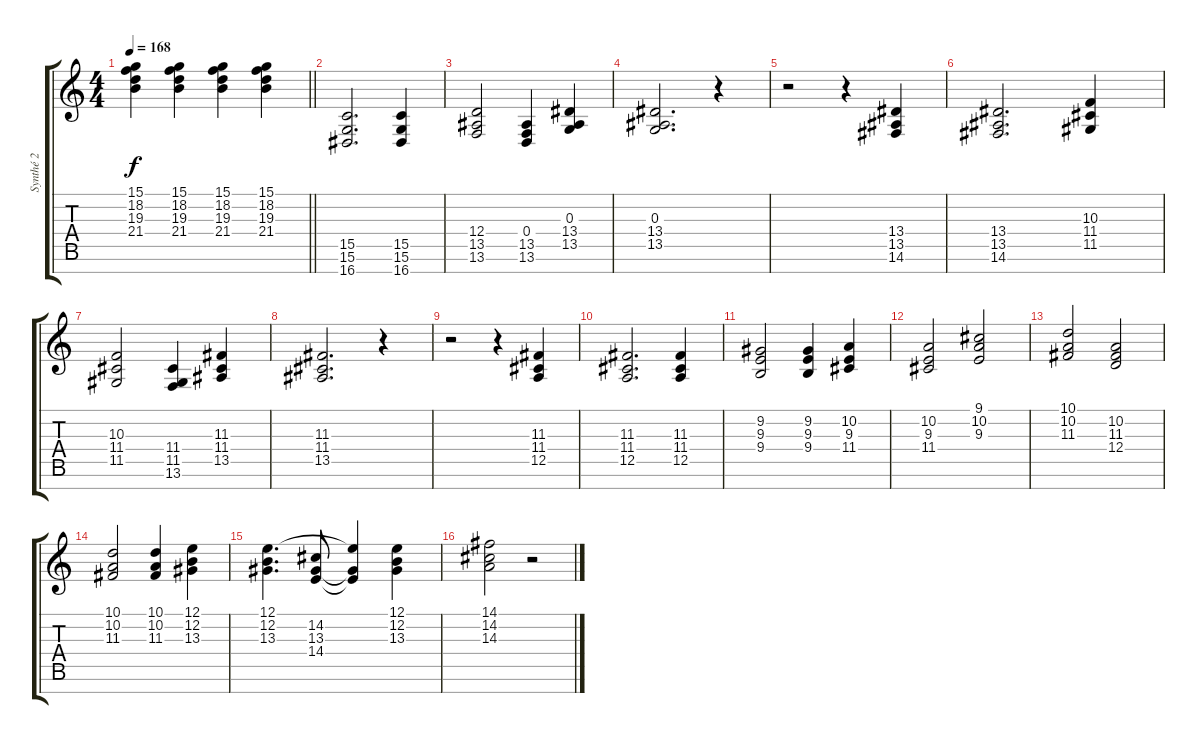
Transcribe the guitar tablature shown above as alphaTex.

\track ("Synthé 2" "Synthé 2") {instrument acousticgrandpiano}
\staff {score tabs}
\tuning (E4 B3 G3 D3 A2 E2 B1) {hide}
\ts (4 4)
\tempo 168
\clef g2
\barLineRight lightlight
\ks c
(15.1 18.2 19.3 21.4).4{dy f} (15.1 18.2 19.3 21.4).4 (15.1 18.2 19.3 21.4).4 (15.1 18.2 19.3 21.4).4 |
(15.5 15.6 16.7).2{d instrument choiraahs} (15.5 15.6 16.7).4 |
(12.4 13.5 13.6).2 (0.4 13.5 13.6).4 (0.3 13.4 13.5).4 |
(0.3 13.4 13.5).2{d} r.4 |
r.2 r.4 (13.4 13.5 14.6).4 |
(13.4 13.5 14.6).2{d} (10.3 11.4 11.5).4 |
(10.3 11.4 11.5).2 (11.4 11.5 13.6).4 (11.3 11.4 13.5).4 |
(11.3 11.4 13.5).2{d} r.4 |
r.2 r.4 (11.3 11.4 12.5).4 |
(11.3 11.4 12.5).2{d} (11.3 11.4 12.5).4 |
(9.2 9.3 9.4).2 (9.2 9.3 9.4).4 (10.2 9.3 11.4).4 |
(10.2 9.3 11.4).2 (9.1 10.2 9.3).2 |
(10.1 10.2 11.3).2 (10.2 11.3 12.4).2 |
(10.1 10.2 11.3).2 (10.1 10.2 11.3).4 (12.1 12.2 13.3).4 |
(12.1 12.2 13.3).4{d} (14.2 13.3 14.4).8 (12.1{t} 13.3{t} 14.4{t}).4 (12.1 12.2 13.3).4 |
(14.1 14.2 14.3).2 r.2
